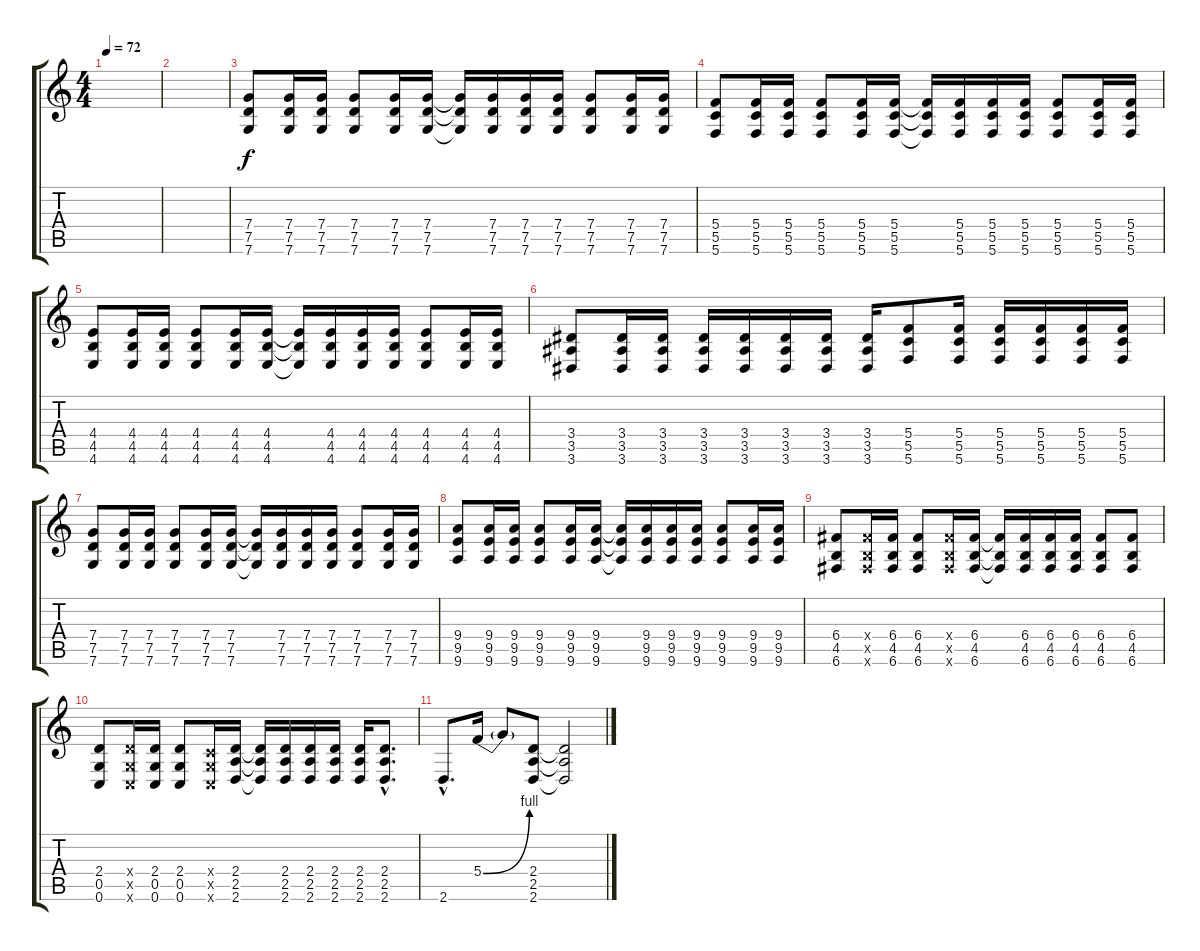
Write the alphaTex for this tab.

\track "" {instrument distortionguitar}
\staff {score tabs}
\tuning (D4 A3 F3 C3 G2 C2) {hide}
\ts (4 4)
\tempo 72
\clef g2
\ks c
|
|
(7.4 7.5 7.6).8 (7.4 7.5 7.6).16 (7.4 7.5 7.6).16 (7.4 7.5 7.6).8 (7.4 7.5 7.6).16 (7.4 7.5 7.6).16 (7.4{t} 7.5{t} 7.6{t}).16 (7.4 7.5 7.6).16 (7.4 7.5 7.6).16 (7.4 7.5 7.6).16 (7.4 7.5 7.6).8 (7.4 7.5 7.6).16 (7.4 7.5 7.6).16 |
(5.4 5.5 5.6).8 (5.4 5.5 5.6).16 (5.4 5.5 5.6).16 (5.4 5.5 5.6).8 (5.4 5.5 5.6).16 (5.4 5.5 5.6).16 (5.4{t} 5.5{t} 5.6{t}).16 (5.4 5.5 5.6).16 (5.4 5.5 5.6).16 (5.4 5.5 5.6).16 (5.4 5.5 5.6).8 (5.4 5.5 5.6).16 (5.4 5.5 5.6).16 |
(4.4 4.5 4.6).8 (4.4 4.5 4.6).16 (4.4 4.5 4.6).16 (4.4 4.5 4.6).8 (4.4 4.5 4.6).16 (4.4 4.5 4.6).16 (4.4{t} 4.5{t} 4.6{t}).16 (4.4 4.5 4.6).16 (4.4 4.5 4.6).16 (4.4 4.5 4.6).16 (4.4 4.5 4.6).8 (4.4 4.5 4.6).16 (4.4 4.5 4.6).16 |
(3.4 3.5 3.6).8 (3.4 3.5 3.6).16 (3.4 3.5 3.6).16 (3.4 3.5 3.6).16 (3.4 3.5 3.6).16 (3.4 3.5 3.6).16 (3.4 3.5 3.6).16 (3.4 3.5 3.6).16 (5.4 5.5 5.6).8 (5.4 5.5 5.6).16 (5.4 5.5 5.6).16 (5.4 5.5 5.6).16 (5.4 5.5 5.6).16 (5.4 5.5 5.6).16 |
(7.4 7.5 7.6).8 (7.4 7.5 7.6).16 (7.4 7.5 7.6).16 (7.4 7.5 7.6).8 (7.4 7.5 7.6).16 (7.4 7.5 7.6).16 (7.4{t} 7.5{t} 7.6{t}).16 (7.4 7.5 7.6).16 (7.4 7.5 7.6).16 (7.4 7.5 7.6).16 (7.4 7.5 7.6).8 (7.4 7.5 7.6).16 (7.4 7.5 7.6).16 |
(9.4 9.5 9.6).8 (9.4 9.5 9.6).16 (9.4 9.5 9.6).16 (9.4 9.5 9.6).8 (9.4 9.5 9.6).16 (9.4 9.5 9.6).16 (9.4{t} 9.5{t} 9.6{t}).16 (9.4 9.5 9.6).16 (9.4 9.5 9.6).16 (9.4 9.5 9.6).16 (9.4 9.5 9.6).8 (9.4 9.5 9.6).16 (9.4 9.5 9.6).16 |
(6.4 4.5 6.6).8 (6.4{x} 4.5{x} 6.6{x}).16 (6.4 4.5 6.6).16 (6.4 4.5 6.6).8 (6.4{x} 4.5{x} 6.6{x}).16 (6.4 4.5 6.6).16 (6.4{t} 4.5{t} 6.6{t}).16 (6.4 4.5 6.6).16 (6.4 4.5 6.6).16 (6.4 4.5 6.6).16 (6.4 4.5 6.6).8 (6.4 4.5 6.6).8 |
(2.4 0.5 0.6).8 (2.4{x} 0.5{x} 0.6{x}).16 (2.4 0.5 0.6).16 (2.4 0.5 0.6).8 (0.4{x} 0.5{x} 0.6{x}).16 (2.4 2.5 2.6).16 (2.4{t} 2.5{t} 2.6{t}).16 (2.4 2.5 2.6).16 (2.4 2.5 2.6).16 (2.4 2.5 2.6).16 (2.4 2.5 2.6).16 (2.4{hac} 2.5{hac} 2.6{hac}).8{d} |
2.6{hac}.8{d} 5.4{be (bend 0 0 60 4)}.16 5.4{t}.8 (2.4 2.5 2.6).8 (2.4{t} 2.5{t} 2.6{t}).2
